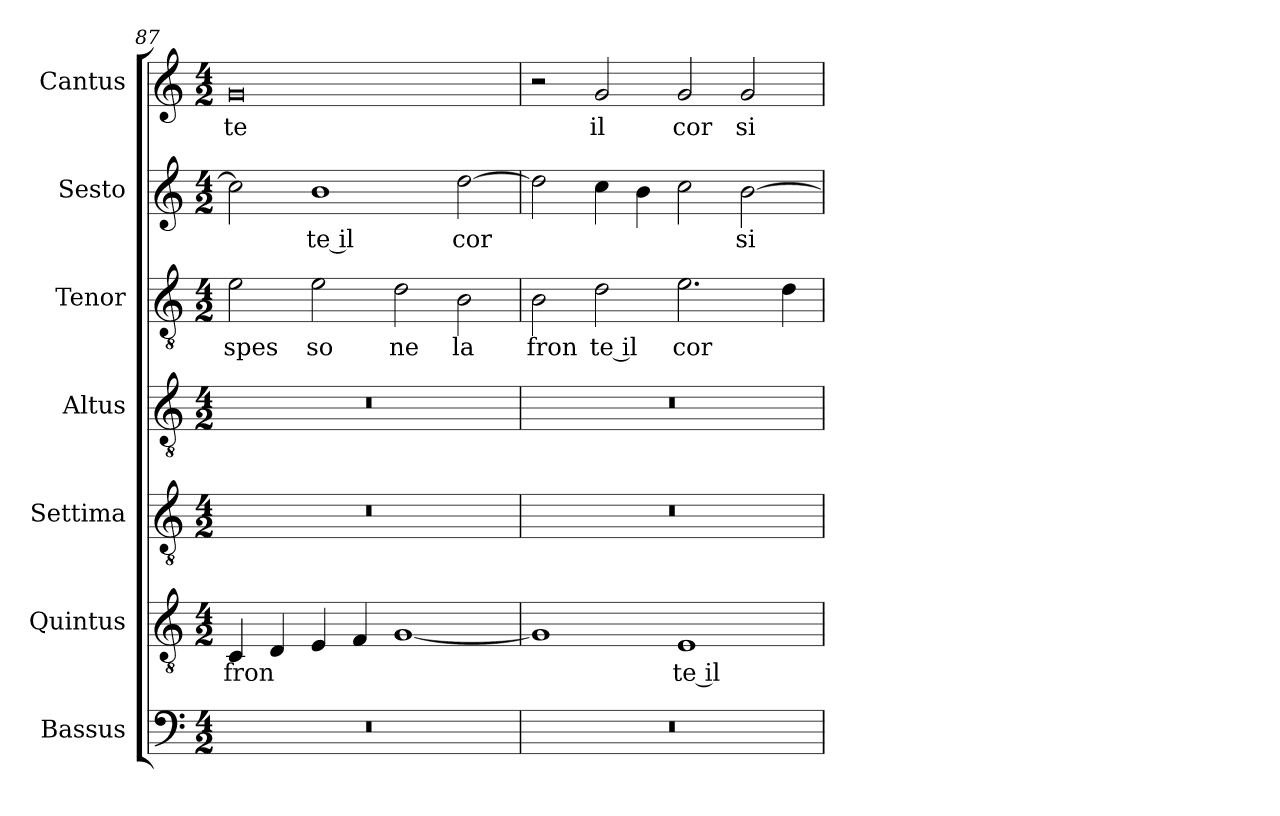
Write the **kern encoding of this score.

**kern	**kern	**text	**kern	**kern	**kern	**text	**kern	**text	**kern	**text
*part7	*part6	*part6	*part5	*part4	*part3	*part3	*part2	*part2	*part1	*part1
*staff7	*staff6	*staff6	*staff5	*staff4	*staff3	*staff3	*staff2	*staff2	*staff1	*staff1
*I"Bassus	*I"Quintus	*	*I"Settima	*I"Altus	*I"Tenor	*	*I"Sesto	*	*I"Cantus	*
*clefF4	*clefGv2	*	*clefGv2	*clefGv2	*clefGv2	*	*clefG2	*	*clefG2	*
*	*k[]	*	*k[]	*	*	*	*	*	*	*
*	*C:	*	*C:	*	*	*	*	*	*	*
*M4/2	*M4/2	*	*M4/2	*M4/2	*M4/2	*	*M4/2	*	*M4/2	*
=87	=87	=87	=87	=87	=87	=87	=87	=87	=87	=87
!	!	!LO:LY:b	!	!	!	!LO:LY:b:cj	!	!	!	!LO:LY:b:cj
0r	4C/	fron	0r	0r	2e\	spes	2cc\]	.	0g	te
.	4D/	.	.	.	.	.	.	.	.	.
!	!	!	!	!	!	!LO:LY:b:cj	!	!LO:LY:b:rj	!	!
.	4E/	.	.	.	2e\	so	1b	-te il	.	.
.	4F/	.	.	.	.	.	.	.	.	.
!	!	!	!	!	!	!LO:LY:b:cj	!	!	!	!
.	[<1G	.	.	.	2d\	ne	.	.	.	.
!	!	!	!	!	!	!LO:LY:b:cj	!	!LO:LY:b	!	!
.	.	.	.	.	2B\	la	[>2dd\	cor	.	.
=88	=88	=88	=88	=88	=88	=88	=88	=88	=88	=88
!	!	!	!	!	!	!LO:LY:b:cj	!	!	!	!
0r	1G]	.	0r	0r	2B\	fron	2dd\]	.	2r	.
!	!	!	!	!	!	!LO:LY:b:rj	!	!	!	!LO:LY:b:cj
.	.	.	.	.	2d\	te il	4cc\	.	2g/	il
.	.	.	.	.	.	.	4b\	.	.	.
!	!	!LO:LY:b:rj	!	!	!	!LO:LY:b	!	!	!	!LO:LY:b:cj
.	1E	te il	.	.	2.e\	cor	2cc\	.	2g/	cor
!	!	!	!	!	!	!	!	!LO:LY:b:cj	!	!LO:LY:b:cj
.	.	.	.	.	.	.	[>2b\	si	2g/	si
.	.	.	.	.	4d\	.	.	.	.	.
=	=	=	=	=	=	=	=	=	=	=
*-	*-	*-	*-	*-	*-	*-	*-	*-	*-	*-
